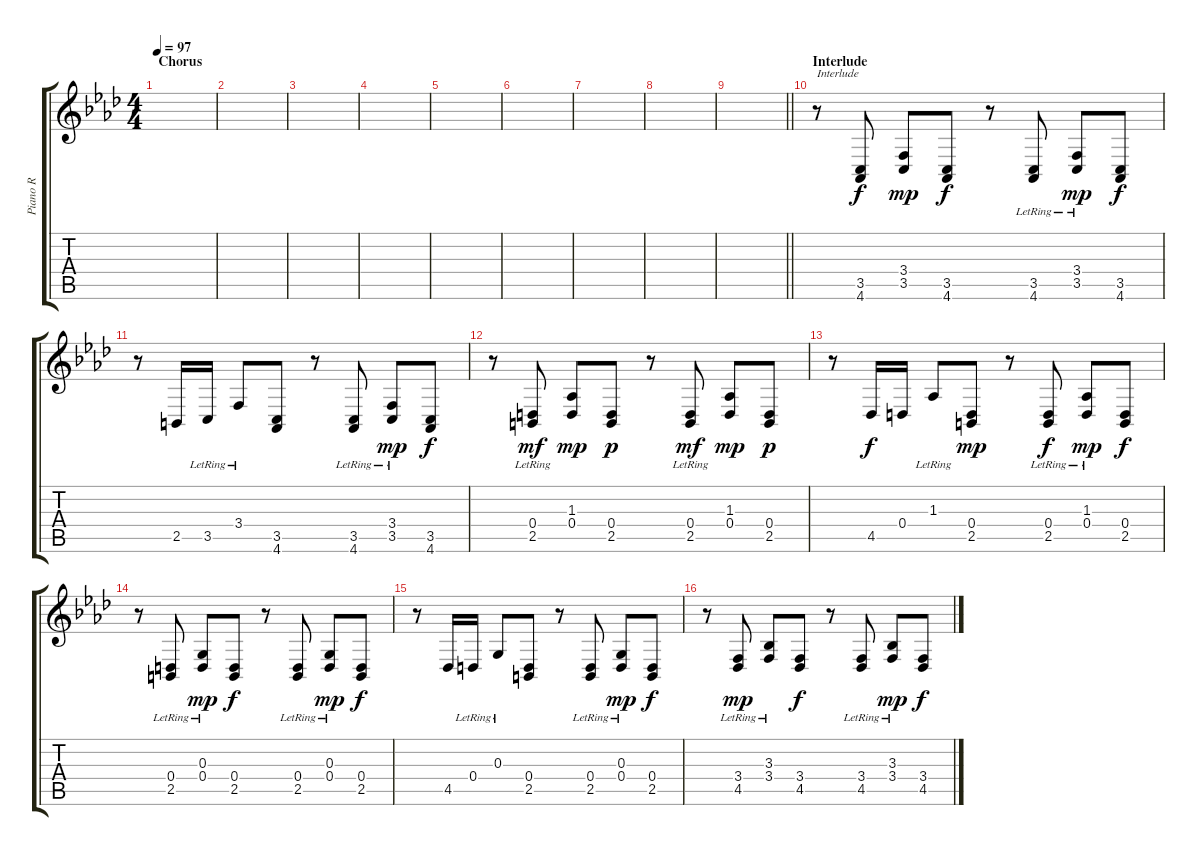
\track ("Piano R" "Piano R") {instrument acousticgrandpiano}
\staff {score tabs}
\tuning (E4 B3 G3 D3 A2 E2) {hide}
\ts (4 4)
\section ("" "Chorus")
\tempo 97
\clef g2
\ks fminor
|
|
|
|
|
|
|
|
\barLineRight lightlight
|
\section ("" "Interlude")
r.8{txt "Interlude"} (3.5 4.6).8 (3.4 3.5).8{dy mp} (3.5 4.6).8{dy f} r.8 (3.5{lr} 4.6).8 (3.4{lr} 3.5).8{dy mp} (3.5 4.6).8{dy f} |
r.8 2.5.16 3.5{lr}.16 3.4{lr}.8 (3.5 4.6).8 r.8 (3.5{lr} 4.6{lr}).8 (3.4{lr} 3.5).8{dy mp} (3.5 4.6).8{dy f} |
r.8 (0.4 2.5{lr}).8{dy mf} (1.3 0.4).8{dy mp} (0.4 2.5).8{dy p} r.8 (0.4 2.5{lr}).8{dy mf} (1.3 0.4).8{dy mp} (0.4 2.5).8{dy p} |
r.8 4.5.16{dy f} 0.4.16 1.3{lr}.8 (0.4 2.5).8{dy mp} r.8 (0.4{lr} 2.5{lr}).8{dy f} (1.3{lr} 0.4).8{dy mp} (0.4 2.5).8{dy f} |
r.8 (0.4{lr} 2.5{lr}).8 (0.3{lr} 0.4).8{dy mp} (0.4 2.5).8{dy f} r.8 (0.4{lr} 2.5{lr}).8 (0.3{lr} 0.4).8{dy mp} (0.4 2.5).8{dy f} |
r.8 4.5.16 0.4{lr}.16 0.3{lr}.8 (0.4 2.5).8 r.8 (0.4{lr} 2.5{lr}).8 (0.3{lr} 0.4).8{dy mp} (0.4 2.5).8{dy f} |
r.8 (3.4{lr} 4.5).8{dy mp} (3.3{lr} 3.4).8 (3.4 4.5).8{dy f} r.8 (3.4{lr} 4.5{lr}).8 (3.3{lr} 3.4).8{dy mp} (3.4 4.5).8{dy f}
